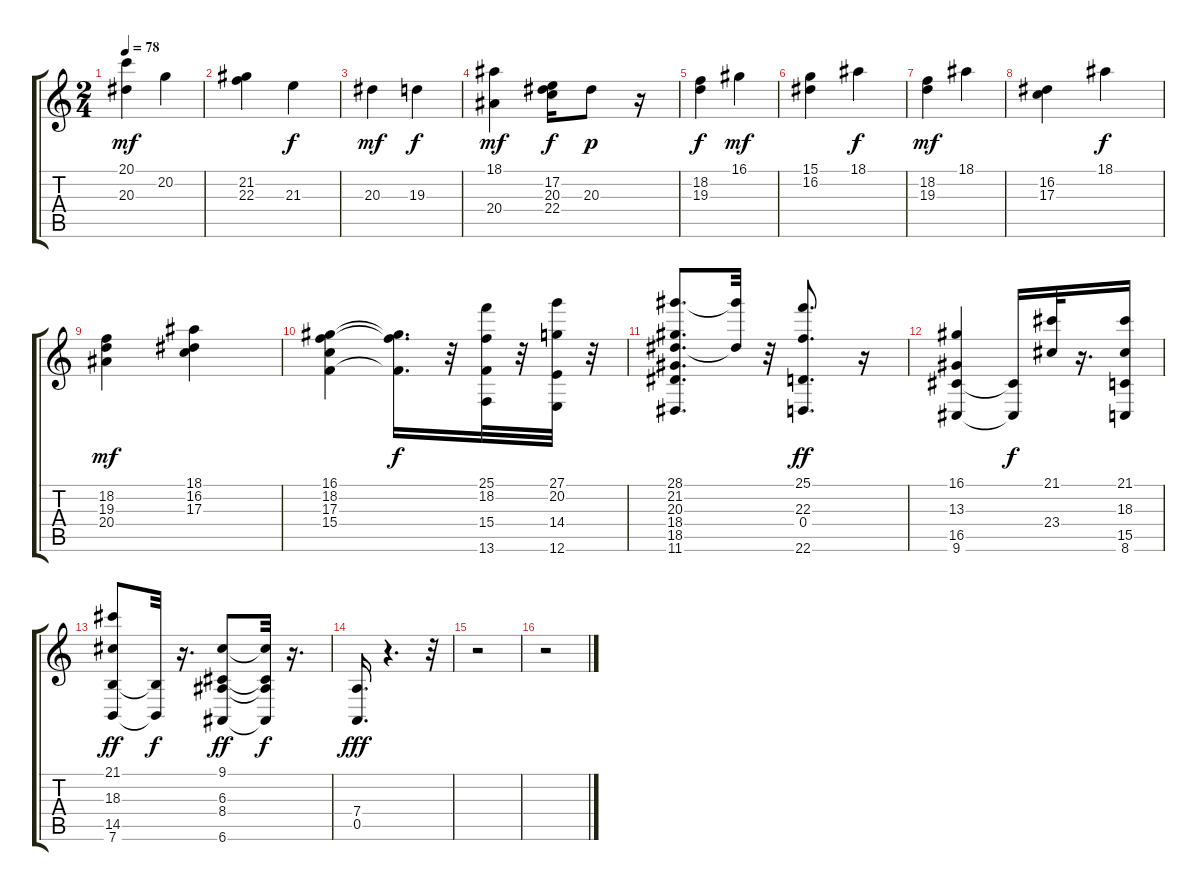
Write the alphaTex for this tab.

\track "" {instrument stringensemble1}
\staff {score tabs}
\tuning (E4 B3 G3 D3 A2 E2) {hide}
\ts (2 4)
\tempo 78
\clef g2
\ks c
(20.1 20.3).4{dy mf} 20.2.4 |
(21.2 22.3).4 21.3.4{dy f} |
20.3.4{dy mf} 19.3.4{dy f} |
(18.1 20.4).4{dy mf} (17.2 20.3 22.4).16{dy f} 20.3.8{dy p} r.16 |
(18.2 19.3).4{dy f} 16.1.4{dy mf} |
(15.1 16.2).4 18.1.4{dy f} |
(18.2 19.3).4{dy mf} 18.1.4 |
(16.2 17.3).4 18.1.4{dy f} |
(18.2 19.3 20.4).4{dy mf} (18.1 16.2 17.3).4 |
(16.1 18.2 17.3 15.4).4 (16.1{t} 18.2{t} 15.4{t}).16{d dy f} r.32 (25.1 18.2 15.4 13.6).32 r.32 (27.1 20.2 14.4 12.6).32 r.32 |
(28.1 21.2 20.3 18.4 18.5 11.6).8{d} (28.1{t} 20.3{t}).32 r.32 (25.1 22.3 0.4 22.6).8{d dy ff} r.16 |
(16.1 13.3 16.5 9.6).4 (16.5{t} 9.6{t}).16{dy f} (21.1 23.4).32 r.16{d} (21.1 18.3 15.5 8.6).16 |
(21.1 18.3 14.5 7.6).8{dy ff} (14.5{t} 7.6{t}).32{dy f} r.16{d} (9.1 6.3 8.4 6.6).8{dy ff} (9.1{t} 6.3{t} 8.4{t} 6.6{t}).32{dy f} r.16{d} |
(7.4 0.5).16{d dy fff} r.4{d} r.32 |
r.2 |
r.2
